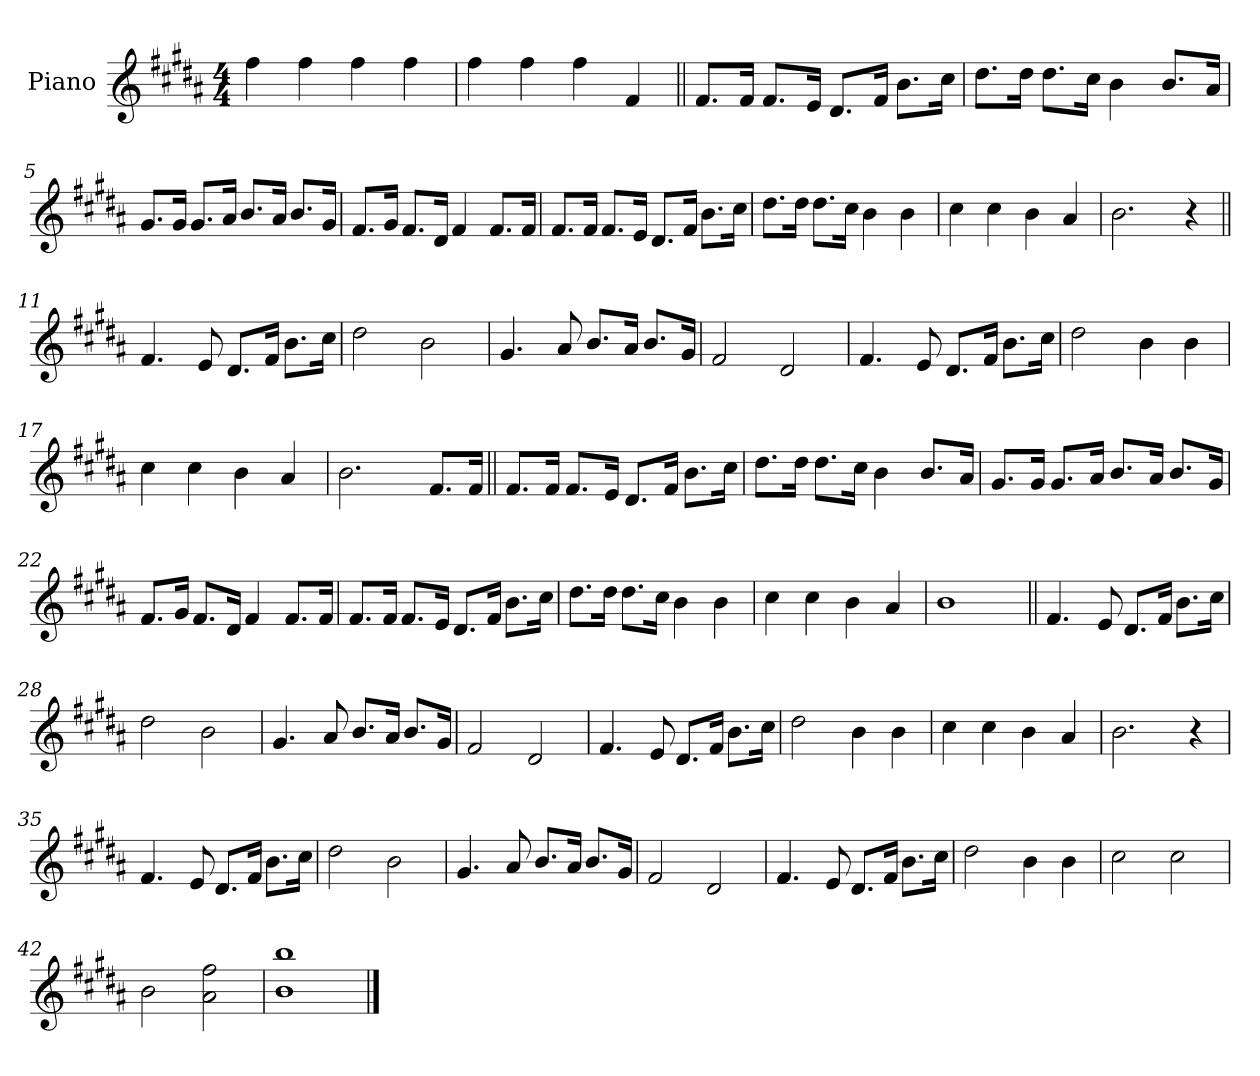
**kern
*part1
*staff1
*I"Piano
*I'Pno.
*clefG2
*k[f#c#g#d#a#]
*M4/4
=1
4ff#
4ff#
4ff#
4ff#
=2
4ff#
4ff#
4ff#
4f#
=3||
8.f#L
16f#Jk
8.f#L
16eJk
8.d#L
16f#Jk
8.bL
16cc#Jk
=4
8.dd#L
16dd#Jk
8.dd#L
16cc#Jk
4b
8.bL
16a#Jk
=5
8.g#L
16g#Jk
8.g#L
16a#Jk
8.bL
16a#Jk
8.bL
16g#Jk
=6
8.f#L
16g#Jk
8.f#L
16d#Jk
4f#
8.f#L
16f#Jk
=7
8.f#L
16f#Jk
8.f#L
16eJk
8.d#L
16f#Jk
8.bL
16cc#Jk
=8
8.dd#L
16dd#Jk
8.dd#L
16cc#Jk
4b
4b
=9
4cc#
4cc#
4b
4a#
=10
2.b
4r
=11||
4.f#
8e
8.d#L
16f#Jk
8.bL
16cc#Jk
=12
2dd#
2b
=13
4.g#
8a#
8.bL
16a#Jk
8.bL
16g#Jk
=14
2f#
2d#
=15
4.f#
8e
8.d#L
16f#Jk
8.bL
16cc#Jk
=16
2dd#
4b
4b
=17
4cc#
4cc#
4b
4a#
=18
2.b
8.f#L
16f#Jk
=19||
8.f#L
16f#Jk
8.f#L
16eJk
8.d#L
16f#Jk
8.bL
16cc#Jk
=20
8.dd#L
16dd#Jk
8.dd#L
16cc#Jk
4b
8.bL
16a#Jk
=21
8.g#L
16g#Jk
8.g#L
16a#Jk
8.bL
16a#Jk
8.bL
16g#Jk
=22
8.f#L
16g#Jk
8.f#L
16d#Jk
4f#
8.f#L
16f#Jk
=23
8.f#L
16f#Jk
8.f#L
16eJk
8.d#L
16f#Jk
8.bL
16cc#Jk
=24
8.dd#L
16dd#Jk
8.dd#L
16cc#Jk
4b
4b
=25
4cc#
4cc#
4b
4a#
=26
1b
=27||
4.f#
8e
8.d#L
16f#Jk
8.bL
16cc#Jk
=28
2dd#
2b
=29
4.g#
8a#
8.bL
16a#Jk
8.bL
16g#Jk
=30
2f#
2d#
=31
4.f#
8e
8.d#L
16f#Jk
8.bL
16cc#Jk
=32
2dd#
4b
4b
=33
4cc#
4cc#
4b
4a#
=34
2.b
4r
=35
4.f#
8e
8.d#L
16f#Jk
8.bL
16cc#Jk
=36
2dd#
2b
=37
4.g#
8a#
8.bL
16a#Jk
8.bL
16g#Jk
=38
2f#
2d#
=39
4.f#
8e
8.d#L
16f#Jk
8.bL
16cc#Jk
=40
2dd#
4b
4b
=41
2cc#
2cc#
=42
2b
2a# 2ff#
=43
1b 1bb
==
*-
